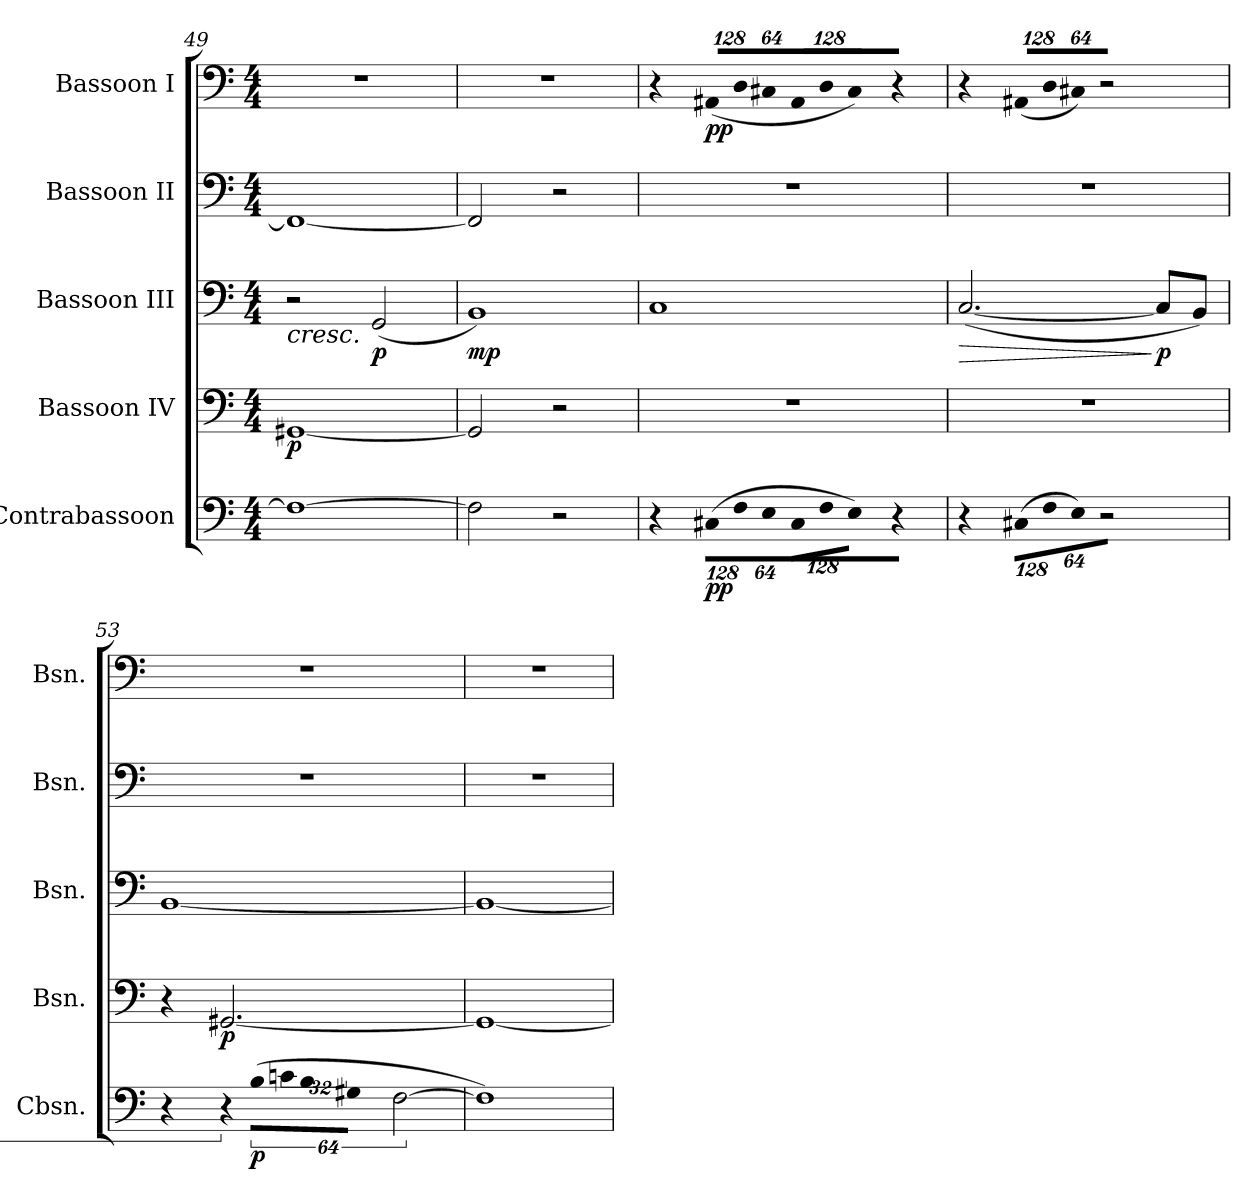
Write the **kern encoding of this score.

**kern	**dynam	**kern	**dynam	**kern	**dynam	**kern	**kern	**dynam
*part5	*part5	*part4	*part4	*part3	*part3	*part2	*part1	*part1
*staff5	*staff5	*staff4	*staff4	*staff3	*staff3	*staff2	*staff1	*staff1
*I"Contrabassoon	*	*I"Bassoon IV	*	*I"Bassoon III	*	*I"Bassoon II	*I"Bassoon I	*
*I'Cbsn.	*	*I'Bsn.	*	*I'Bsn.	*	*I'Bsn.	*I'Bsn.	*
!!LO:LB:g=z
*clefF4	*	*clefF4	*	*clefF4	*	*clefF4	*clefF4	*
*ITrd7c12	*	*	*	*	*	*	*	*
*k[]	*	*k[]	*	*k[]	*	*k[]	*k[]	*
*C:	*	*C:	*	*C:	*	*C:	*C:	*
*M4/4	*	*M4/4	*	*M4/4	*	*M4/4	*M4/4	*
=49	=49	=49	=49	=49	=49	=49	=49	=49
!	!	!	!	!	!LO:HP:b	!	!	!
1FFi_>	.	[<1GG#Xi	p	2r	<	1FFi_<	1r	.
.	.	.	.	(2GGi/	p	.	.	.
.	.	.	.	.	[	.	.	.
=50	=50	=50	=50	=50	=50	=50	=50	=50
2FFi\]	.	2GG#i/]	.	1BBi)	mp	2FFi/]	1r	.
2r	.	2r	.	.	.	2r	.	.
=51	=51	=51	=51	=51	=51	=51	=51	=51
4r	.	1r	.	1Ci	.	1r	4r	.
*Xbrackettup	*	*	*	*	*	*	*	*
!LO:N:vis=8	!	!	!	!	!	!	!	!
*	*	*	*	*	*	*	*Xbrackettup	*
!	!	!	!	!	!	!	!LO:N:vis=8	!
(1024%85CC#Xi\L	pp	.	.	.	.	.	(1024%85AA#Xi/L	pp
!LO:N:vis=8	!	!	!	!	!	!	!LO:N:vis=8	!
1024%85FFi\	.	.	.	.	.	.	1024%85Di/	.
!LO:N:vis=8	!	!	!	!	!	!	!LO:N:vis=8	!
512%43EEi\J	.	.	.	.	.	.	512%43C#Xi/J	.
!LO:N:vis=8	!	!	!	!	!	!	!LO:N:vis=8	!
1024%85CC#i\L	.	.	.	.	.	.	1024%85AA#i/L	.
!LO:N:vis=8	!	!	!	!	!	!	!LO:N:vis=8	!
1024%85FFi\	.	.	.	.	.	.	1024%85Di/	.
!LO:N:vis=8	!	!	!	!	!	!	!LO:N:vis=8	!
512%43EEi\J)	.	.	.	.	.	.	512%43C#i/J)	.
4r	.	.	.	.	.	.	4r	.
=52	=52	=52	=52	=52	=52	=52	=52	=52
!	!	!	!	!	!LO:HP:b	!	!	!
4r	.	1r	.	([<2.Ci/	>	1r	4r	.
!LO:N:vis=8	!	!	!	!	!	!	!LO:N:vis=8	!
(1024%85CC#Xi\L	.	.	.	.	.	.	(1024%85AA#Xi/L	.
!LO:N:vis=8	!	!	!	!	!	!	!LO:N:vis=8	!
1024%85FFi\	.	.	.	.	.	.	1024%85Di/	.
!LO:N:vis=8	!	!	!	!	!	!	!LO:N:vis=8	!
512%43EEi\J)	.	.	.	.	.	.	512%43C#Xi/J)	.
2r	.	.	.	.	.	.	2r	.
.	.	.	.	8Ci/L]	] p	.	.	.
.	.	.	.	8BBi/J)	.	.	.	.
=53	=53	=53	=53	=53	=53	=53	=53	=53
4r	.	4r	.	[<1BBi	.	1r	1r	.
*brackettup	*	*	*	*	*	*	*	*
!LO:N:vis=8	!	!	!	!	!	!	!	!
1024%85r	.	[<2.GG#Xi/	p	.	.	.	.	.
!LO:N:vis=16	!	!	!	!	!	!	!	!
(1024%43BBi\LL	p	.	.	.	.	.	.	.
!LO:N:vis=16	!	!	!	!	!	!	!	!
512%21Cni\	.	.	.	.	.	.	.	.
!LO:N:vis=16	!	!	!	!	!	!	!	!
1024%43BBi\	.	.	.	.	.	.	.	.
!LO:N:vis=16	!	!	!	!	!	!	!	!
1024%43GG#Xi\JJ	.	.	.	.	.	.	.	.
[>2FFi\	.	.	.	.	.	.	.	.
!!LO:PB:g=z
=54	=54	=54	=54	=54	=54	=54	=54	=54
1FFi])	.	1GG#i_<	.	1BBi_<	.	1r	1r	.
=	=	=	=	=	=	=	=	=
*-	*-	*-	*-	*-	*-	*-	*-	*-
